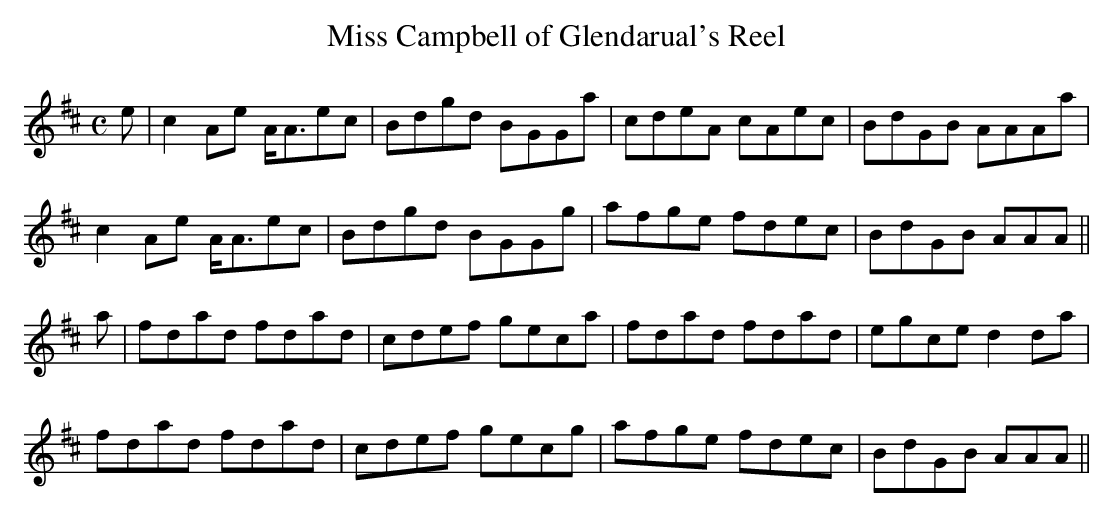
X:1
T:Miss Campbell of Glendarual's Reel
M:C
L:1/8
K:Amix
e|c2 Ae A<Aec|Bdgd BGGa|cdeA cAec|BdGB AAAa|
c2 Ae A<Aec|Bdgd BGGg|afge fdec|BdGB AAA||
a|fdad fdad|cdef geca|fdad fdad|egce d2 da|
fdad fdad|cdef gecg|afge fdec|BdGB AAA||
